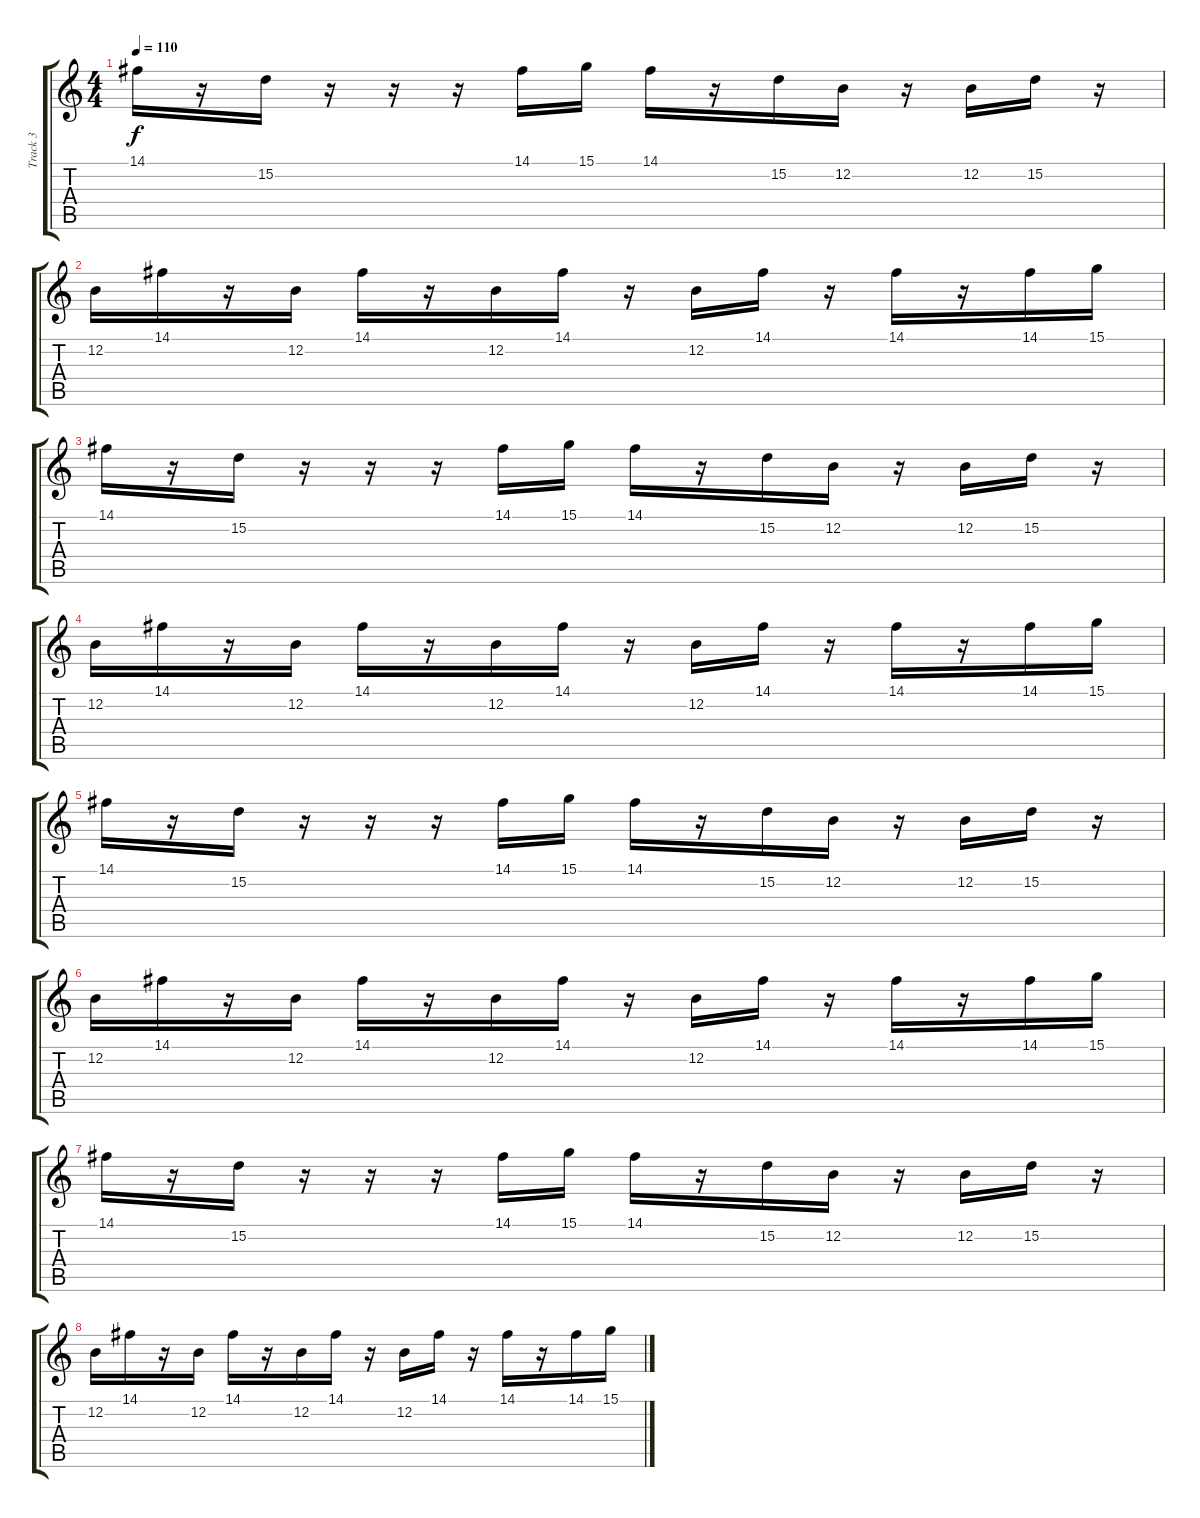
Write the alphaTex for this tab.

\track ("Track 3" "Track 3") {instrument lead2sawtooth}
\staff {score tabs}
\tuning (E4 B3 G3 D3 A2 E2) {hide}
\ts (4 4)
\tempo 110
\clef g2
\ks c
14.1.16{dy f} r.16 15.2.16 r.16 r.16 r.16 14.1.16 15.1.16 14.1.16 r.16 15.2.16 12.2.16 r.16 12.2.16 15.2.16 r.16 |
12.2.16 14.1.16 r.16 12.2.16 14.1.16 r.16 12.2.16 14.1.16 r.16 12.2.16 14.1.16 r.16 14.1.16 r.16 14.1.16 15.1.16 |
14.1.16 r.16 15.2.16 r.16 r.16 r.16 14.1.16 15.1.16 14.1.16 r.16 15.2.16 12.2.16 r.16 12.2.16 15.2.16 r.16 |
12.2.16 14.1.16 r.16 12.2.16 14.1.16 r.16 12.2.16 14.1.16 r.16 12.2.16 14.1.16 r.16 14.1.16 r.16 14.1.16 15.1.16 |
14.1.16 r.16 15.2.16 r.16 r.16 r.16 14.1.16 15.1.16 14.1.16 r.16 15.2.16 12.2.16 r.16 12.2.16 15.2.16 r.16 |
12.2.16 14.1.16 r.16 12.2.16 14.1.16 r.16 12.2.16 14.1.16 r.16 12.2.16 14.1.16 r.16 14.1.16 r.16 14.1.16 15.1.16 |
14.1.16 r.16 15.2.16 r.16 r.16 r.16 14.1.16 15.1.16 14.1.16 r.16 15.2.16 12.2.16 r.16 12.2.16 15.2.16 r.16 |
12.2.16 14.1.16 r.16 12.2.16 14.1.16 r.16 12.2.16 14.1.16 r.16 12.2.16 14.1.16 r.16 14.1.16 r.16 14.1.16 15.1.16
